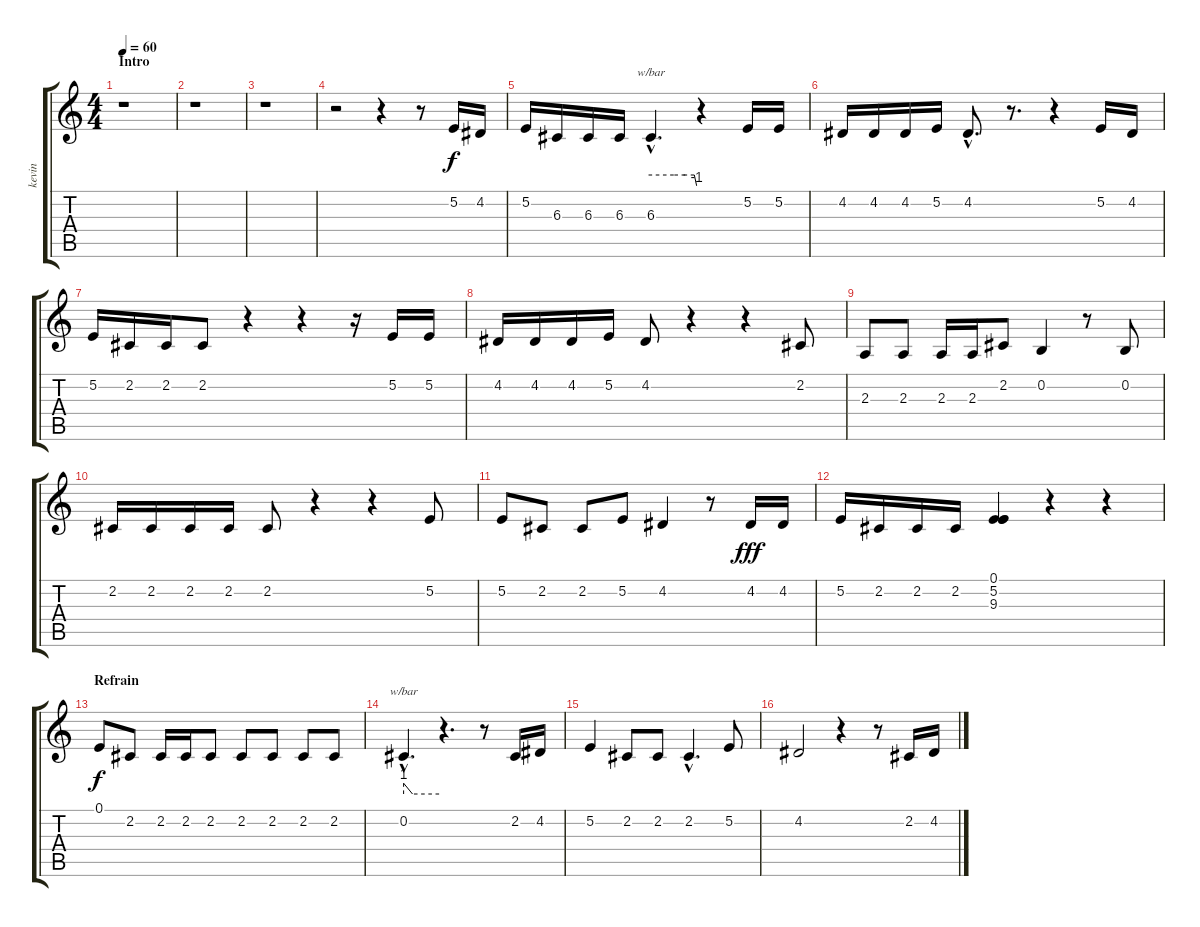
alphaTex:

\track ("kevin" "kevin") {instrument oboe}
\staff {score tabs}
\tuning (E4 B3 G3 D3 A2 E2) {hide}
\ts (4 4)
\section ("" "Intro")
\tempo 60
\clef g2
\ks c
r.1{dy f instrument oboe} |
r.1 |
r.1 |
r.2 r.4 r.8 5.2.16 4.2.16 |
5.2.16 6.3.16 6.3.16 6.3.16 6.3{hac}.4{d tbe (custom default 0 0 30 0 45 0 57 0 60 -4)} r.4 5.2.16 5.2.16 |
4.2.16 4.2.16 4.2.16 5.2.16 4.2{hac}.8{d} r.8{d} r.4 5.2.16 4.2.16 |
5.2.16 2.2.16 2.2.16 2.2.8 r.4 r.4 r.16 5.2.16 5.2.16 |
4.2.16 4.2.16 4.2.16 5.2.16 4.2.8 r.4 r.4 2.2.8 |
2.3.8 2.3.8 2.3.16 2.3.16 2.2.8 0.2.4 r.8 0.2.8 |
2.2.16 2.2.16 2.2.16 2.2.16 2.2.8 r.4 r.4 5.2.8 |
5.2.8 2.2.8 2.2.8 5.2.8 4.2.4 r.8 4.2.16{dy fff} 4.2.16 |
5.2.16 2.2.16 2.2.16 2.2.16 (0.1 5.2 9.3).4 r.4 r.4 |
\section ("" "Refrain")
0.1.8{dy f} 2.2.8 2.2.16 2.2.16 2.2.8 2.2.8 2.2.8 2.2.8 2.2.8 |
0.2{hac}.4{d tbe (custom default 0 4 15 0 60 0)} r.4{d} r.8 2.2.16 4.2.16 |
5.2.4 2.2.8 2.2.8 2.2{hac}.4{d} 5.2.8 |
4.2.2 r.4 r.8 2.2.16 4.2.16
